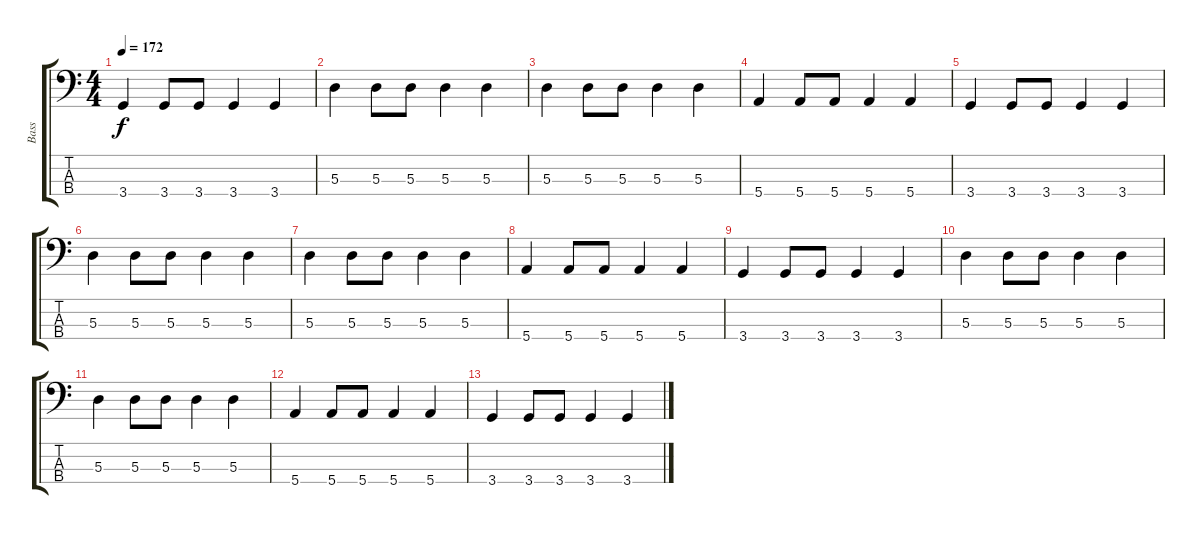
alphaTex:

\track ("Bass" "Bass") {instrument electricbassfinger}
\staff {score tabs}
\tuning (G2 D2 A1 E1) {hide}
\ts (4 4)
\tempo 172
\clef f4
\ks c
3.4.4{dy f} 3.4.8 3.4.8 3.4.4 3.4.4 |
5.3.4 5.3.8 5.3.8 5.3.4 5.3.4 |
5.3.4 5.3.8 5.3.8 5.3.4 5.3.4 |
5.4.4 5.4.8 5.4.8 5.4.4 5.4.4 |
3.4.4 3.4.8 3.4.8 3.4.4 3.4.4 |
5.3.4 5.3.8 5.3.8 5.3.4 5.3.4 |
5.3.4 5.3.8 5.3.8 5.3.4 5.3.4 |
5.4.4 5.4.8 5.4.8 5.4.4 5.4.4 |
3.4.4 3.4.8 3.4.8 3.4.4 3.4.4 |
5.3.4 5.3.8 5.3.8 5.3.4 5.3.4 |
5.3.4 5.3.8 5.3.8 5.3.4 5.3.4 |
5.4.4 5.4.8 5.4.8 5.4.4 5.4.4 |
3.4.4 3.4.8 3.4.8 3.4.4 3.4.4
